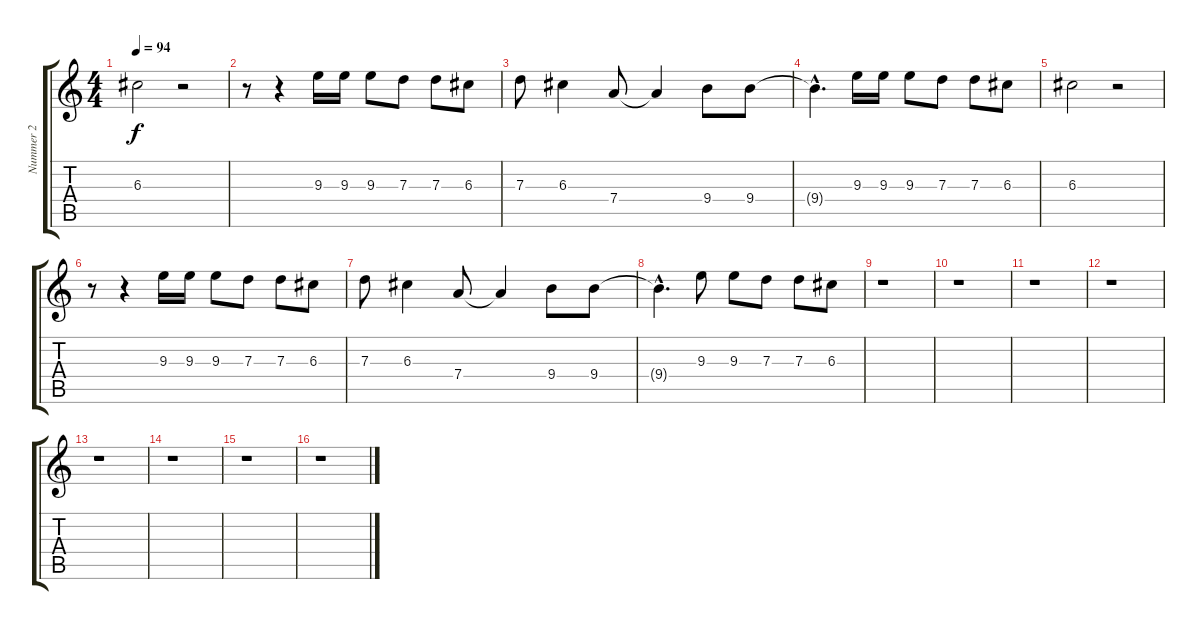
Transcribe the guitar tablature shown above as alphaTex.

\track ("Nummer 2" "Nummer 2") {instrument electricguitarclean}
\staff {score tabs}
\tuning (E4 B3 G3 D3 A2 E2) {hide}
\ts (4 4)
\tempo 94
\clef g2
\ks c
6.3.2{dy f} r.2 |
r.8 r.4 9.3.16 9.3.16 9.3.8 7.3.8 7.3.8 6.3.8 |
7.3.8 6.3.4 7.4.8 7.4{t}.4 9.4.8 9.4.8 |
9.4{hac t}.4{d} 9.3.16 9.3.16 9.3.8 7.3.8 7.3.8 6.3.8 |
6.3.2 r.2 |
r.8 r.4 9.3.16 9.3.16 9.3.8 7.3.8 7.3.8 6.3.8 |
7.3.8 6.3.4 7.4.8 7.4{t}.4 9.4.8 9.4.8 |
9.4{hac t}.4{d} 9.3.8 9.3.8 7.3.8 7.3.8 6.3.8 |
r.1 |
r.1 |
r.1 |
r.1 |
r.1 |
r.1 |
r.1 |
r.1
